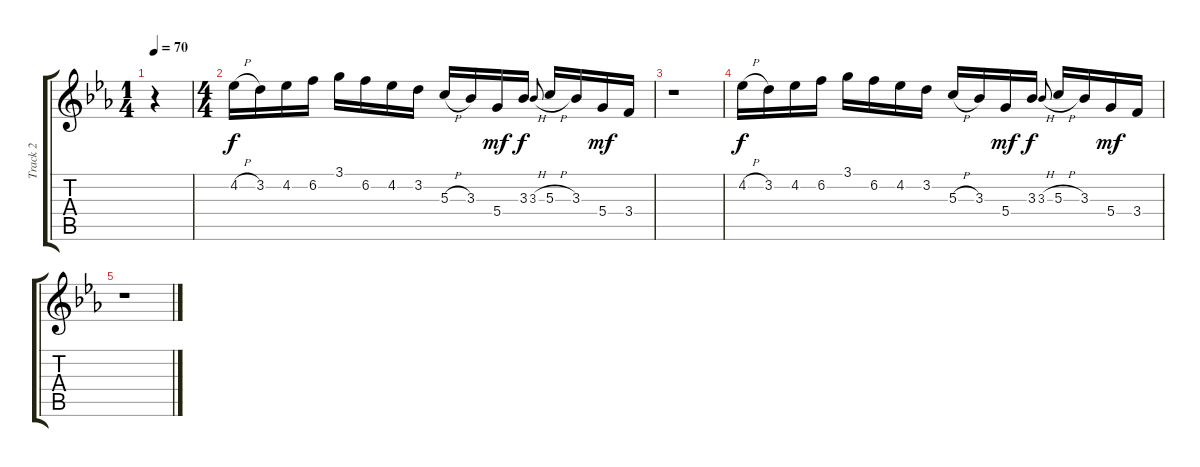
\track ("Track 2" "Track 2") {instrument acousticguitarsteel}
\staff {score tabs}
\tuning (E4 B3 G3 D3 A2 E2) {hide}
\ts (1 4)
\tempo 70
\clef g2
\ks cminor
r.4{dy f instrument acousticguitarsteel} |
\ts (4 4)
4.2{h}.16 3.2.16 4.2.16 6.2.16 3.1.16 6.2.16 4.2.16 3.2.16 5.3{h}.16 3.3.16 5.4.16{dy mf} 3.3.16{dy f} 3.3{h}.8{gr onbeat} 5.3{h}.16 3.3.16 5.4.16{dy mf} 3.4.16 |
r.1 |
4.2{h}.16{dy f} 3.2.16 4.2.16 6.2.16 3.1.16 6.2.16 4.2.16 3.2.16 5.3{h}.16 3.3.16 5.4.16{dy mf} 3.3.16{dy f} 3.3{h}.8{gr onbeat} 5.3{h}.16 3.3.16 5.4.16{dy mf} 3.4.16 |
r.1
